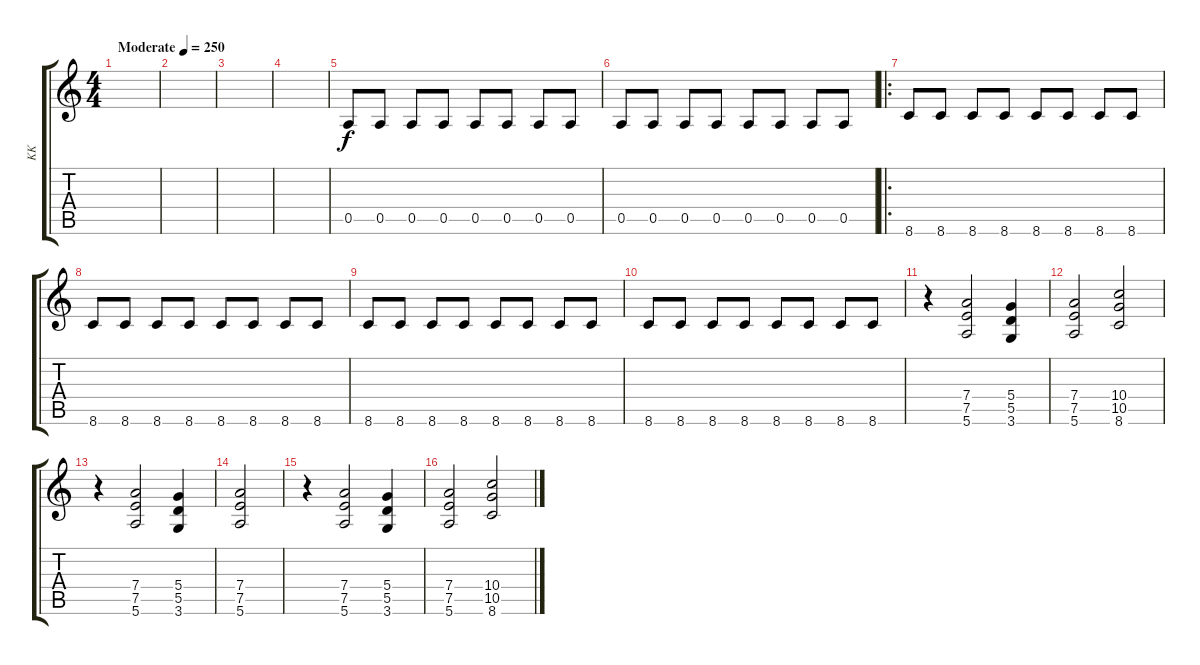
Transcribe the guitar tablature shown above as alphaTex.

\track ("KK" "KK") {instrument distortionguitar}
\staff {score tabs}
\tuning (E4 B3 G3 D3 A2 E2) {hide}
\ts (4 4)
\tempo (250 "Moderate")
\clef g2
\ks c
|
|
|
|
0.5.8 0.5.8 0.5.8 0.5.8 0.5.8 0.5.8 0.5.8 0.5.8 |
0.5.8 0.5.8 0.5.8 0.5.8 0.5.8 0.5.8 0.5.8 0.5.8 |
\ro
8.6.8 8.6.8 8.6.8 8.6.8 8.6.8 8.6.8 8.6.8 8.6.8 |
8.6.8 8.6.8 8.6.8 8.6.8 8.6.8 8.6.8 8.6.8 8.6.8 |
8.6.8 8.6.8 8.6.8 8.6.8 8.6.8 8.6.8 8.6.8 8.6.8 |
8.6.8 8.6.8 8.6.8 8.6.8 8.6.8 8.6.8 8.6.8 8.6.8 |
r.4 (7.4 7.5 5.6).2 (5.4 5.5 3.6).4 |
(7.4 7.5 5.6).2 (10.4 10.5 8.6).2 |
r.4 (7.4 7.5 5.6).2 (5.4 5.5 3.6).4 |
(7.4 7.5 5.6).2 |
r.4 (7.4 7.5 5.6).2 (5.4 5.5 3.6).4 |
(7.4 7.5 5.6).2 (10.4 10.5 8.6).2
